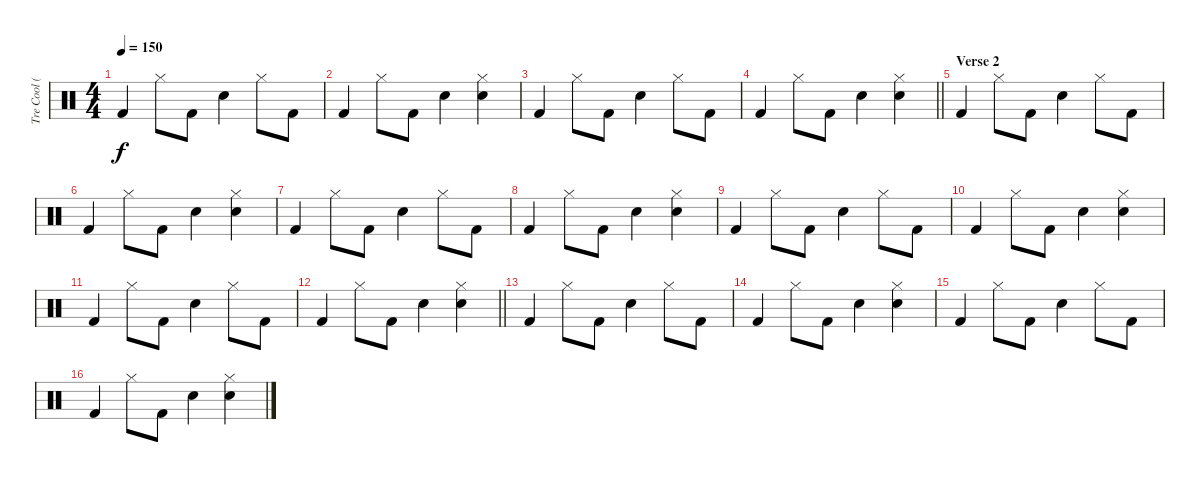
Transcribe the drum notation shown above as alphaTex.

\track ("Tre Cool (Drums)" "Tre Cool (") {instrument percussion}
\staff {score}
\articulation defaults
\ts (4 4)
\tempo 150
\clef neutral
\ks c "Kick (hit) 2".4{dy f} "Hi-Hat (closed)".8 "Kick (hit) 2".8 "Snare (hit) 2".4 "Hi-Hat (closed)".8 "Kick (hit) 2".8
|
"Kick (hit) 2".4 "Hi-Hat (closed)".8 "Kick (hit) 2".8 "Snare (hit) 2".4 ("Snare (hit) 2" "Hi-Hat (closed)").4 |
"Kick (hit) 2".4 "Hi-Hat (closed)".8 "Kick (hit) 2".8 "Snare (hit) 2".4 "Hi-Hat (closed)".8 "Kick (hit) 2".8 |
\barLineRight lightlight "Kick (hit) 2".4 "Hi-Hat (closed)".8 "Kick (hit) 2".8 "Snare (hit) 2".4
("Snare (hit) 2" "Hi-Hat (closed)").4 |
\section ("" "Verse 2")
"Kick (hit) 2".4 "Hi-Hat (closed)".8 "Kick (hit) 2".8 "Snare (hit) 2".4 "Hi-Hat (closed)".8 "Kick (hit) 2".8 |
"Kick (hit) 2".4 "Hi-Hat (closed)".8 "Kick (hit) 2".8 "Snare (hit) 2".4 ("Snare (hit) 2" "Hi-Hat (closed)").4 |
"Kick (hit) 2".4 "Hi-Hat (closed)".8 "Kick (hit) 2".8 "Snare (hit) 2".4 "Hi-Hat (closed)".8 "Kick (hit) 2".8 |
"Kick (hit) 2".4 "Hi-Hat (closed)".8 "Kick (hit) 2".8 "Snare (hit) 2".4 ("Snare (hit) 2" "Hi-Hat (closed)").4 |
"Kick (hit) 2".4 "Hi-Hat (closed)".8 "Kick (hit) 2".8 "Snare (hit) 2".4 "Hi-Hat (closed)".8 "Kick (hit) 2".8 |
"Kick (hit) 2".4 "Hi-Hat (closed)".8 "Kick (hit) 2".8 "Snare (hit) 2".4 ("Snare (hit) 2" "Hi-Hat (closed)").4 |
"Kick (hit) 2".4 "Hi-Hat (closed)".8 "Kick (hit) 2".8 "Snare (hit) 2".4 "Hi-Hat (closed)".8 "Kick (hit) 2".8 |
\barLineRight lightlight "Kick (hit) 2".4 "Hi-Hat (closed)".8 "Kick (hit) 2".8 "Snare (hit) 2".4
("Snare (hit) 2" "Hi-Hat (closed)").4 |
"Kick (hit) 2".4 "Hi-Hat (closed)".8 "Kick (hit) 2".8 "Snare (hit) 2".4 "Hi-Hat (closed)".8 "Kick (hit) 2".8 |
"Kick (hit) 2".4 "Hi-Hat (closed)".8 "Kick (hit) 2".8 "Snare (hit) 2".4 ("Snare (hit) 2" "Hi-Hat (closed)").4 |
"Kick (hit) 2".4 "Hi-Hat (closed)".8 "Kick (hit) 2".8 "Snare (hit) 2".4 "Hi-Hat (closed)".8 "Kick (hit) 2".8 |
"Kick (hit) 2".4 "Hi-Hat (closed)".8 "Kick (hit) 2".8 "Snare (hit) 2".4 ("Snare (hit) 2" "Hi-Hat (closed)").4
